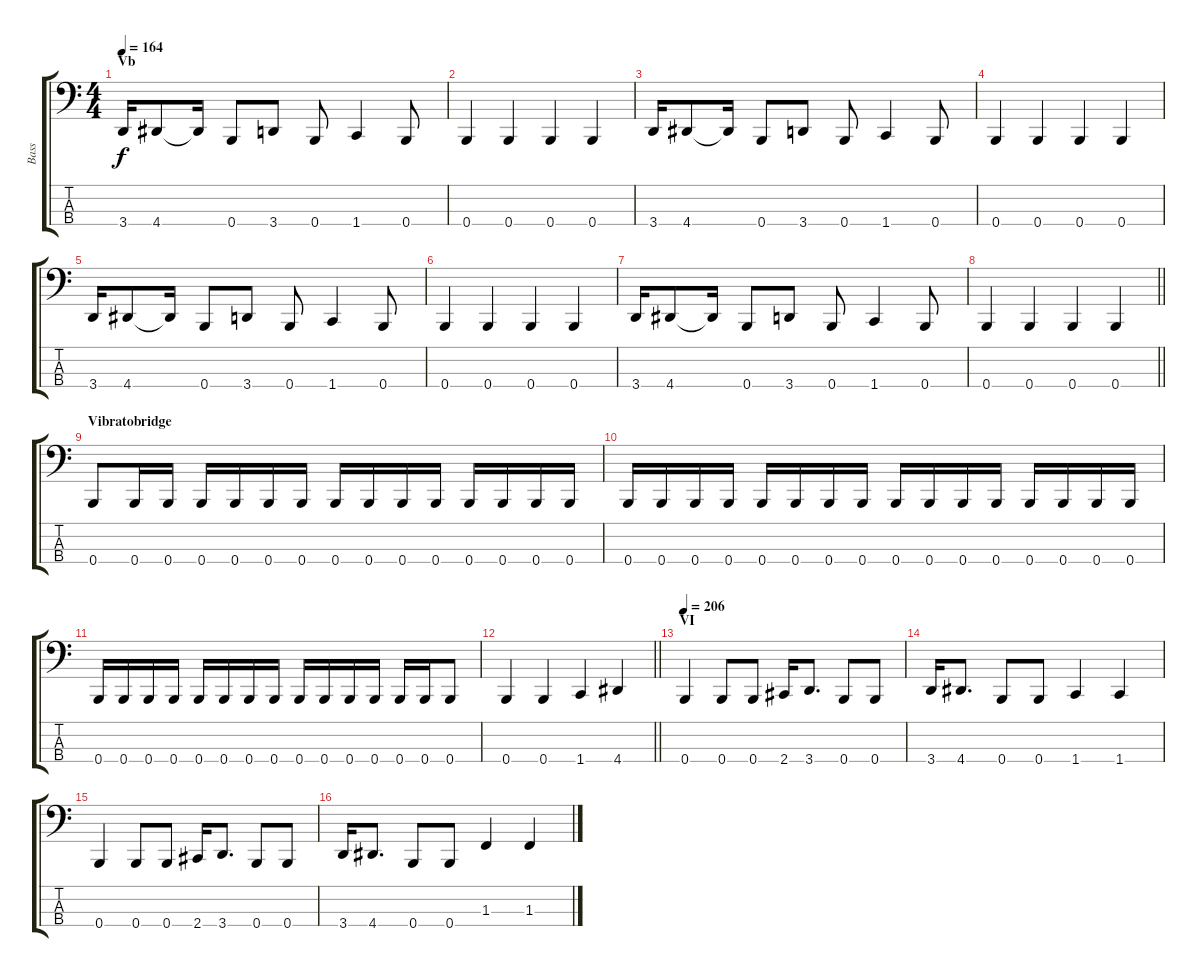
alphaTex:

\track ("Bass" "Bass") {instrument distortionguitar}
\staff {score tabs}
\tuning (D2 A1 E1 B0) {hide}
\ts (4 4)
\section ("" "Vb")
\tempo 164
\clef f4
\ks c
3.4.16{dy f} 4.4.8 4.4{t}.16 0.4.8 3.4.8 0.4.8 1.4.4 0.4.8 |
0.4.4 0.4.4 0.4.4 0.4.4 |
3.4.16 4.4.8 4.4{t}.16 0.4.8 3.4.8 0.4.8 1.4.4 0.4.8 |
0.4.4 0.4.4 0.4.4 0.4.4 |
3.4.16 4.4.8 4.4{t}.16 0.4.8 3.4.8 0.4.8 1.4.4 0.4.8 |
0.4.4 0.4.4 0.4.4 0.4.4 |
3.4.16 4.4.8 4.4{t}.16 0.4.8 3.4.8 0.4.8 1.4.4 0.4.8 |
\barLineRight lightlight
0.4.4 0.4.4 0.4.4 0.4.4 |
\section ("" "Vibratobridge")
0.4.8 0.4.16 0.4.16 0.4.16 0.4.16 0.4.16 0.4.16 0.4.16 0.4.16 0.4.16 0.4.16 0.4.16 0.4.16 0.4.16 0.4.16 |
0.4.16 0.4.16 0.4.16 0.4.16 0.4.16 0.4.16 0.4.16 0.4.16 0.4.16 0.4.16 0.4.16 0.4.16 0.4.16 0.4.16 0.4.16 0.4.16 |
0.4.16 0.4.16 0.4.16 0.4.16 0.4.16 0.4.16 0.4.16 0.4.16 0.4.16 0.4.16 0.4.16 0.4.16 0.4.16 0.4.16 0.4.8 |
\barLineRight lightlight
0.4.4 0.4.4 1.4.4 4.4.4 |
\section ("" "VI")
\tempo 206
0.4.4 0.4.8 0.4.8 2.4.16 3.4.8{d} 0.4.8 0.4.8 |
3.4.16 4.4.8{d} 0.4.8 0.4.8 1.4.4 1.4.4 |
0.4.4 0.4.8 0.4.8 2.4.16 3.4.8{d} 0.4.8 0.4.8 |
3.4.16 4.4.8{d} 0.4.8 0.4.8 1.3.4 1.3.4
